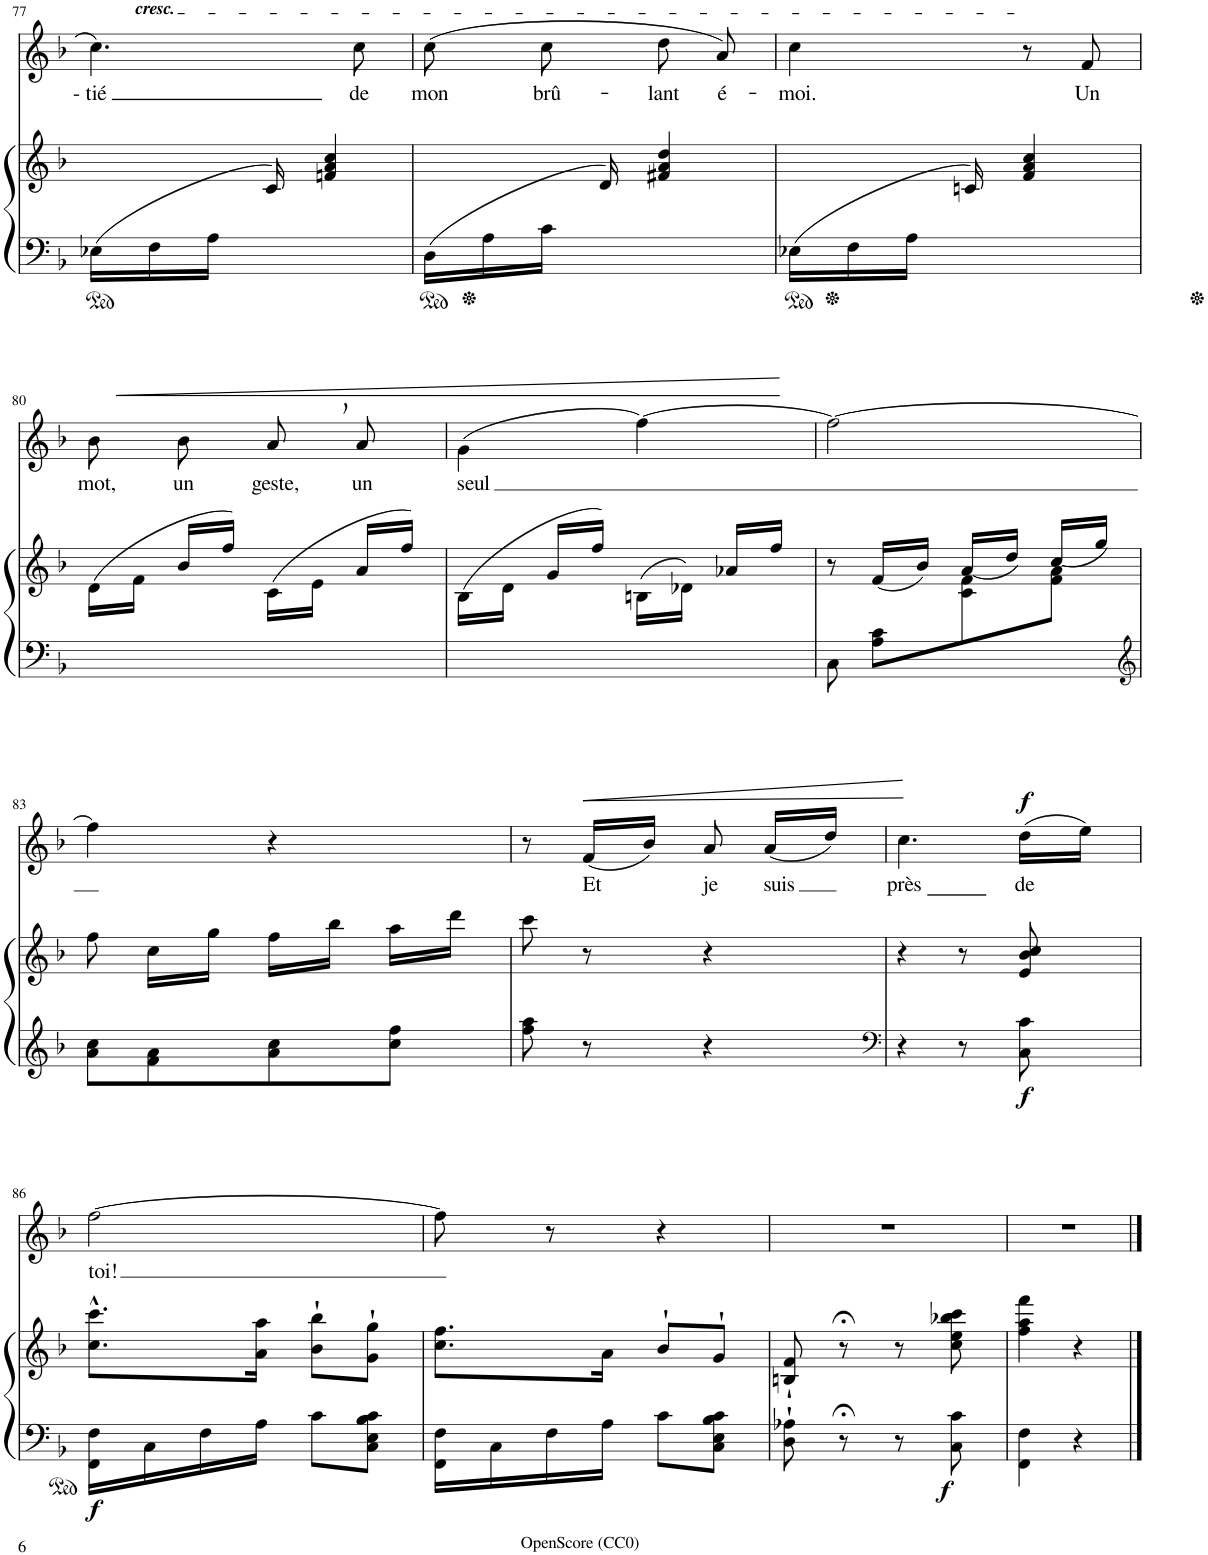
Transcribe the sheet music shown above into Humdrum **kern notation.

**kern	**kern	**dynam	**kern	**text	**dynam
*part2	*part2	*part2	*part1	*part1	*part1
*staff3	*staff2	*staff2/3	*staff1	*staff1	*staff1
*I"PIANO	*	*	*I"CHANT. Voice	*	*
*I'Pno	*	*	*	*	*
!!LO:PB:g=z
*clefF4	*clefG2	*	*clefG2	*	*
*k[b-]	*k[b-]	*	*k[b-]	*	*
*M2/4	*M2/4	*	*M2/4	*	*
*ped	*	*	*	*	*
=77	=77	=77	=77	=77	=77
*	*^	*	*	*	*
!	!	!	!	!LO:TX:a:Bi:t=cresc.	!	!
!	!	!	!	!	!LO:LY:b	!
(16E-X\LL	2ryy	8.ryy	.	4.cc\	- tié	.
16F\	.	.	.	.	.	.
16A\JJ	.	.	.	.	.	.
4ryy	.	16c/)	.	.	.	.
.	.	4fn/ 4a/ 4cc/	.	.	.	.
!	!	!	!	!	!LO:LY:b	!
.	.	.	.	8cc\	de	.
16ryy	.	.	.	.	.	.
=78	=78	=78	=78	=78	=78	=78
*ped	*	*	*	*	*	*
*	*Xped	*	*	*	*	*
!	!	!	!	!	!LO:LY:b	!
(16D\LL	2ryy	8.ryy	.	(8cc\	mon	.
16A\	.	.	.	.	.	.
!	!	!	!	!	!LO:LY:b	!
16c\JJ	.	.	.	8cc\	brû-	.
4ryy	.	16d/)	.	.	.	.
!	!	!	!	!	!LO:LY:b	!
.	.	4f#X/ 4a/ 4dd/	.	8dd\	-lant	.
!	!	!	!	!	!LO:LY:b	!
.	.	.	.	8a/)	é-	.
16ryy	.	.	.	.	.	.
=79	=79	=79	=79	=79	=79	=79
*ped	*	*	*	*	*	*
*	*Xped	*	*	*	*	*
!	!	!	!	!	!LO:LY:b	!
(16E-X\LL	2ryy	8.ryy	.	4cc\	-moi.	.
16F\	.	.	.	.	.	.
16A\JJ	.	.	.	.	.	.
4ryy	.	16cn/)	.	.	.	.
.	.	4f/ 4a/ 4cc/	.	8r	.	.
!	!	!	!	!	!LO:LY:b	!
.	.	.	.	8f/	Un	.
16ryy	.	.	.	.	.	.
*	*v	*v	*	*	*	*
!!LO:LB:g=z
=80	=80	=80	=80	=80	=80
*	*Xped	*	*	*	*
!	!	!	!	!LO:LY:b	!LO:HP:b
2ryy	(>16d\LL	.	8b-\	mot,	<
.	16f\JJ	.	.	.	.
!	!	!	!	!LO:LY:b	!
.	16b-/LL	.	8b-\	un	.
.	16ff/JJ)	.	.	.	.
!	!	!	!	!LO:LY:b	!
.	(16c\LL	.	8a,/	geste,	.
.	16e\JJ	.	.	.	.
!	!	!	!	!LO:LY:b	!
.	16a/LL	.	8a/	un	.
.	16ff/JJ)	.	.	.	.
=81	=81	=81	=81	=81	=81
!	!	!	!	!LO:LY:b	!
2ryy	(16B-\LL	.	(4g\	seul	.
.	16d\JJ	.	.	.	.
.	16g/LL	.	.	.	.
.	16ff/JJ)	.	.	.	.
.	(16Bn\LL	.	[4ff\)	.	.
.	16d-X\JJ)	.	.	.	.
.	16a-X/LL	.	.	.	.
.	16ff/JJ	.	.	.	.
.	.	.	.	.	[
=82	=82	=82	=82	=82	=82
*	*^	*	*	*	*
8C\	8r	4ryy	.	2ff\_	.	.
8A\ 8c\L	(16f/LL	.	.	.	.	.
.	16b-/JJ)	.	.	.	.	.
4ryy	(16a/LL	8c\ 8f\	.	.	.	.
.	16dd/JJ)	.	.	.	.	.
.	(16cc/LL	8f\ 8a\J	.	.	.	.
.	16gg/JJ)	.	.	.	.	.
*	*v	*v	*	*	*	*
!!LO:LB:g=z
=83	=83	=83	=83	=83	=83
*clefG2	*	*	*	*	*
8a\ 8cc\L	8ff\	.	4ff\]	.	.
8f\ 8a\	16cc\LL	.	.	.	.
.	16gg\JJ	.	.	.	.
8a\ 8cc\	16ff\LL	.	4r	.	.
.	16bb-\JJ	.	.	.	.
8cc\ 8ff\J	16aa\LL	.	.	.	.
.	16ddd\JJ	.	.	.	.
=84	=84	=84	=84	=84	=84
8ff\ 8aa\	8ccc\	.	8r	.	.
!	!	!	!	!LO:LY:b	!LO:HP:b
8r	8r	.	(16f/LL	Et	<
.	.	.	16b-/JJ)	.	.
!	!	!	!	!LO:LY:b	!
4r	4r	.	8a/	je	.
!	!	!	!	!LO:LY:b	!
.	.	.	(16a/LL	suis	.
.	.	.	16dd/JJ)	.	.
.	.	.	.	.	[
=85	=85	=85	=85	=85	=85
*clefF4	*	*	*	*	*
!	!	!	!	!LO:LY:b	!
4r	4r	.	4.cc\	près	.
8r	8r	.	.	.	.
!	!	!LO:DY:b=2	!	!LO:LY:b	!LO:DY:a
8C\ 8c\	8e/ 8b-/ 8cc/	f	(16dd\LL	de	f
.	.	.	16ee\JJ)	.	.
!!LO:LB:g=z
=86	=86	=86	=86	=86	=86
!	!	!LO:DY:b=2	!	!LO:LY:b	!
16FF\ 16F\LL	8.cc\^^ 8.ccc\^^L	f	[2ff\	toi!	.
16C\	.	.	.	.	.
16F\	.	.	.	.	.
16A\JJ	16a\ 16aa\Jk	.	.	.	.
8c\L	8b-\` 8bb-\`L	.	.	.	.
8C\ 8E\ 8B-\ 8c\J	8g\` 8gg\`J	.	.	.	.
=87	=87	=87	=87	=87	=87
16FF\ 16F\LL	8.cc\ 8.ff\L	.	8ff\]	.	.
16C\	.	.	.	.	.
16F\	.	.	8r	.	.
16A\JJ	16a\Jk	.	.	.	.
8c\L	8b-`>/L	.	4r	.	.
8C\ 8E\ 8B-\ 8c\J	8g`>/J	.	.	.	.
=88	=88	=88	=88	=88	=88
8D\` 8A-X\`	8Bn/` 8f/`	.	2r	.	.
8r;<	8r;<	.	.	.	.
8r	8r	.	.	.	.
!	!	!LO:DY:b=2	!	!	!
8C\ 8c\	8cc\ 8ee\ 8bb-X\ 8ccc\	f	.	.	.
=89	=89	=89	=89	=89	=89
4FF\ 4F\	4ff\ 4aa\ 4fff\	.	2r	.	.
4r	4r	.	.	.	.
==	==	==	==	==	==
*-	*-	*-	*-	*-	*-
